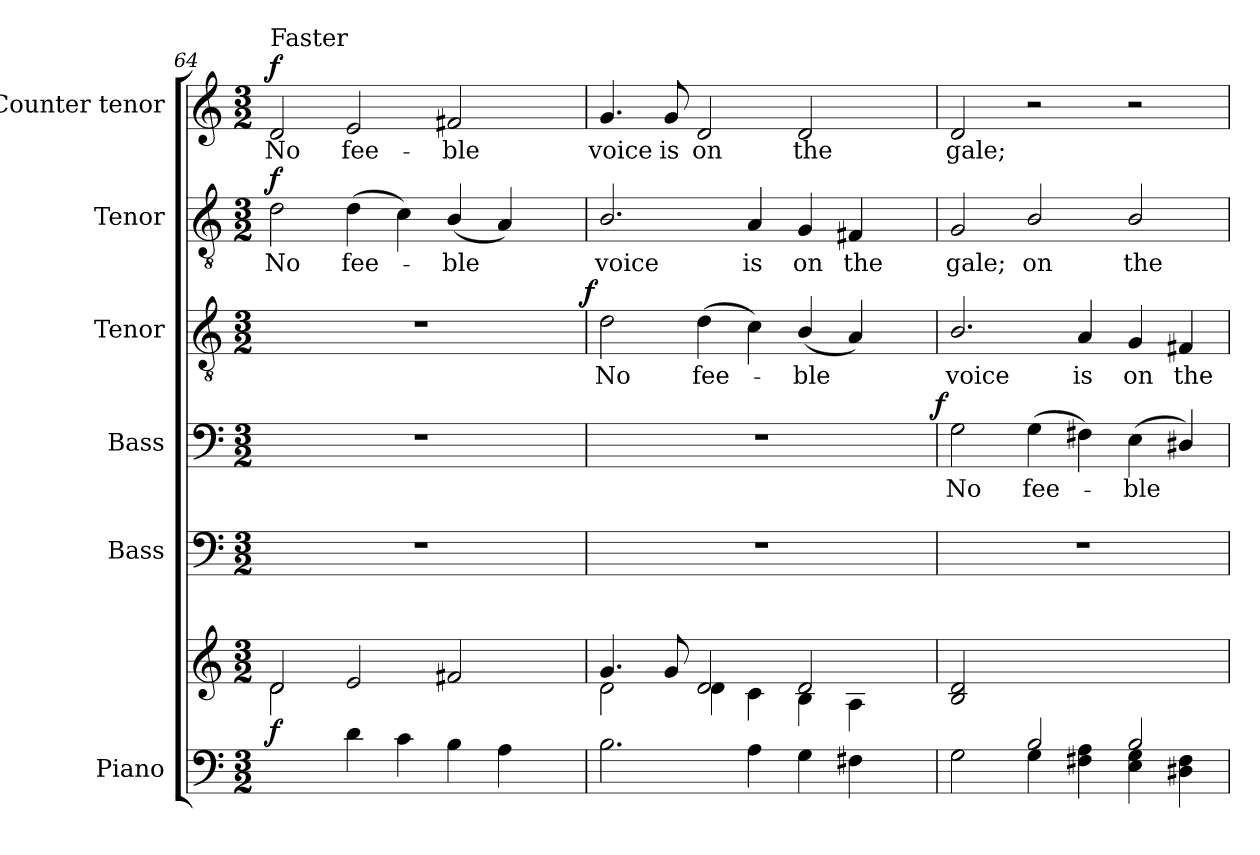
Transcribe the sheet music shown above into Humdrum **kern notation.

**kern	**kern	**dynam	**kern	**kern	**text	**dynam	**kern	**text	**dynam	**kern	**text	**dynam	**kern	**text	**dynam
*part6	*part6	*part6	*part5	*part4	*part4	*part4	*part3	*part3	*part3	*part2	*part2	*part2	*part1	*part1	*part1
*staff7	*staff6	*staff6/7	*staff5	*staff4	*staff4	*staff4	*staff3	*staff3	*staff3	*staff2	*staff2	*staff2	*staff1	*staff1	*staff1
*I"Piano	*	*	*I"Bass	*I"Bass	*	*	*I"Tenor	*	*	*I"Tenor	*	*	*I"Counter tenor	*	*
*I'Pno.	*	*	*I'B.	*I'B.	*	*	*I'T.	*	*	*I'T.	*	*	*	*	*
!!LO:PB:g=z
*clefF4	*clefG2	*	*clefF4	*clefF4	*	*	*clefGv2	*	*	*clefGv2	*	*	*clefG2	*	*
*	*	*	*	*	*	*	*ITrd7c12	*	*	*ITrd7c12	*	*	*	*	*
*k[]	*k[]	*	*k[]	*k[]	*	*	*k[]	*	*	*k[]	*	*	*k[]	*	*
*C:	*C:	*	*C:	*C:	*	*	*C:	*	*	*C:	*	*	*C:	*	*
*M3/2	*M3/2	*	*M3/2	*M3/2	*	*	*M3/2	*	*	*M3/2	*	*	*M3/2	*	*
*MM152	*MM152	*	*MM152	*MM152	*	*	*MM152	*	*	*MM152	*	*	*MM152	*	*
=64	=64	=64	=64	=64	=64	=64	=64	=64	=64	=64	=64	=64	=64	=64	=64
*	*^	*	*	*	*	*	*	*	*	*	*	*	*	*	*
!	!	!	!	!LO:N:vis=1	!LO:N:vis=1	!	!	!LO:N:vis=1	!	!	!	!	!	!	!	!
!	!	!	!	!	!	!	!	!	!	!	!	!LO:LY:b:color=#000000	!	!	!	!
!	!	!	!	!	!	!	!	!	!	!	!	!	!	!LO:TX:a:t=Faster	!	!
!	!	!	!	!	!	!	!	!	!	!	!	!	!	!	!LO:LY:b:color=#000000	!
*	*	*	*	*	*	*	*	*^	*	*	*	*	*	*	*	*
2ryy	2di/	2di\	f	1.r	1.r	.	.	1.r	1ryy	.	.	2Di\	No	f	2di/	No	f
!	!	!	!	!	!	!	!	!	!	!	!	!	!LO:LY:b:color=#000000	!	!	!	!
!	!	!	!	!	!	!	!	!	!	!	!	!	!	!	!	!LO:LY:b:color=#000000	!
4di\	2ei/	1ryy	.	.	.	.	.	.	.	.	.	(4Di\	fee-	.	2ei/	fee-	.
4ci\	.	.	.	.	.	.	.	.	.	.	.	4Ci\)	.	.	.	.	.
!	!	!	!	!	!	!	!	!	!	!	!	!	!LO:LY:b:color=#000000	!	!	!	!
!	!	!	!	!	!	!	!	!	!	!	!	!	!	!	!	!LO:LY:b:color=#000000	!
4Bi\	2f#Xi/	.	.	.	.	.	.	.	4ryy	.	.	(4BBi/	-ble	.	2f#Xi/	-ble	.
4Ai\	.	.	.	.	.	.	.	.	8ryy	.	.	4AAi/)	.	.	.	.	.
.	.	.	.	.	.	.	.	.	16ryy	.	.	.	.	.	.	.	.
.	.	.	.	.	.	.	.	.	32ryy	.	.	.	.	.	.	.	.
.	.	.	.	.	.	.	.	.	64ryy	.	.	.	.	.	.	.	.
.	.	.	.	.	.	.	.	.	128...ryy	.	.	.	.	.	.	.	.
.	.	.	.	.	.	.	.	.	1024ryy	.	f	.	.	.	.	.	.
=65	=65	=65	=65	=65	=65	=65	=65	=65	=65	=65	=65	=65	=65	=65	=65	=65	=65
!	!	!	!	!LO:N:vis=1	!LO:N:vis=1	!	!	!	!	!	!	!	!	!	!	!	!
*	*	*	*	*	*	*	*	*v	*v	*	*	*	*	*	*	*	*
*	*	*	*	*	*	*	*	*^	*	*	*	*	*	*	*	*
!	!	!	!	!	!	!	!	!	!	!LO:LY:b:color=#000000	!	!	!	!	!	!	!
*	*	*	*	*	*	*	*	*v	*v	*	*	*	*	*	*	*	*
*	*	*	*	*	*	*	*	*^	*	*	*	*	*	*	*	*
!	!	!	!	!	!	!	!	!	!	!	!	!	!LO:LY:b:color=#000000	!	!	!	!
*	*	*	*	*	*	*	*	*v	*v	*	*	*	*	*	*	*	*
*	*	*	*	*	*	*	*	*^	*	*	*	*	*	*	*	*
!	!	!	!	!	!	!	!	!	!	!	!	!	!	!	!	!LO:LY:b:color=#000000	!
*	*	*	*	*	*^	*	*	*v	*v	*	*	*	*	*	*	*	*
2.Bi\	4.gi/	2di\	.	1.r	1.r	1ryy	.	.	2Di\	No	.	2.BBi/	voice	.	4.gi/	voice	.
!	!	!	!	!	!	!	!	!	!	!	!	!	!	!	!	!LO:LY:b:color=#000000	!
.	8gi/	.	.	.	.	.	.	.	.	.	.	.	.	.	8gi/	is	.
!	!	!	!	!	!	!	!	!	!	!LO:LY:b:color=#000000	!	!	!	!	!	!	!
!	!	!	!	!	!	!	!	!	!	!	!	!	!	!	!	!LO:LY:b:color=#000000	!
.	2di/	4di\	.	.	.	.	.	.	(4Di\	fee-	.	.	.	.	2di/	on	.
!	!	!	!	!	!	!	!	!	!	!	!	!	!LO:LY:b:color=#000000	!	!	!	!
4Ai\	.	4ci\	.	.	.	.	.	.	4Ci\)	.	.	4AAi/	is	.	.	.	.
!	!	!	!	!	!	!	!	!	!	!LO:LY:b:color=#000000	!	!	!	!	!	!	!
!	!	!	!	!	!	!	!	!	!	!	!	!	!LO:LY:b:color=#000000	!	!	!	!
!	!	!	!	!	!	!	!	!	!	!	!	!	!	!	!	!LO:LY:b:color=#000000	!
4Gi\	2di/	4Bi\	.	.	.	4ryy	.	.	(4BBi/	-ble	.	4GGi/	on	.	2di/	the	.
!	!	!	!	!	!	!	!	!	!	!	!	!	!LO:LY:b:color=#000000	!	!	!	!
4F#Xi\	.	4Ai\	.	.	.	8ryy	.	.	4AAi/)	.	.	4FF#Xi/	the	.	.	.	.
.	.	.	.	.	.	16ryy	.	.	.	.	.	.	.	.	.	.	.
.	.	.	.	.	.	32ryy	.	.	.	.	.	.	.	.	.	.	.
.	.	.	.	.	.	64ryy	.	.	.	.	.	.	.	.	.	.	.
.	.	.	.	.	.	128...ryy	.	.	.	.	.	.	.	.	.	.	.
.	.	.	.	.	.	1024ryy	.	f	.	.	.	.	.	.	.	.	.
=66	=66	=66	=66	=66	=66	=66	=66	=66	=66	=66	=66	=66	=66	=66	=66	=66	=66
*^	*	*	*	*	*	*	*	*	*	*	*	*	*	*	*	*	*
!	!	!	!	!	!LO:N:vis=1	!	!	!	!	!	!	!	!	!	!	!	!	!
*	*	*v	*v	*	*	*v	*v	*	*	*	*	*	*	*	*	*	*	*
*	*	*^	*	*	*^	*	*	*	*	*	*	*	*	*	*	*
!	!	!	!	!	!	!	!	!LO:LY:b:color=#000000	!	!	!	!	!	!	!	!	!	!
*	*	*v	*v	*	*	*v	*v	*	*	*	*	*	*	*	*	*	*	*
*	*	*^	*	*	*^	*	*	*	*	*	*	*	*	*	*	*
!	!	!	!	!	!	!	!	!	!	!	!LO:LY:b:color=#000000	!	!	!	!	!	!	!
*	*	*v	*v	*	*	*v	*v	*	*	*	*	*	*	*	*	*	*	*
*	*	*^	*	*	*^	*	*	*	*	*	*	*	*	*	*	*
!	!	!	!	!	!	!	!	!	!	!	!	!	!	!LO:LY:b:color=#000000	!	!	!	!
*	*	*v	*v	*	*	*v	*v	*	*	*	*	*	*	*	*	*	*	*
*	*	*^	*	*	*^	*	*	*	*	*	*	*	*	*	*	*
!	!	!	!	!	!	!	!	!	!	!	!	!	!	!	!	!	!LO:LY:b:color=#000000	!
*	*	*v	*v	*	*	*v	*v	*	*	*	*	*	*	*	*	*	*	*
2ryy	2Gi\	2Bi/ 2di	.	1.r	2Gi\	No	.	2.BBi/	voice	.	2GGi/	gale;	.	2di/	gale;	.
!	!	!	!	!	!	!LO:LY:b:color=#000000	!	!	!	!	!	!	!	!	!	!
!	!	!	!	!	!	!	!	!	!	!	!	!LO:LY:b:color=#000000	!	!	!	!
2Bi/	4Gi\	1ryy	.	.	(4Gi\	fee-	.	.	.	.	2BBi/	on	.	2r	.	.
!	!	!	!	!	!	!	!	!	!LO:LY:b:color=#000000	!	!	!	!	!	!	!
.	4F#Xi\ 4Ai	.	.	.	4F#Xi\)	.	.	4AAi/	is	.	.	.	.	.	.	.
!	!	!	!	!	!	!LO:LY:b:color=#000000	!	!	!	!	!	!	!	!	!	!
!	!	!	!	!	!	!	!	!	!LO:LY:b:color=#000000	!	!	!	!	!	!	!
!	!	!	!	!	!	!	!	!	!	!	!	!LO:LY:b:color=#000000	!	!	!	!
2Bi/	4Ei\ 4Gi	.	.	.	(4Ei\	-ble	.	4GGi/	on	.	2BBi/	the	.	2r	.	.
!	!	!	!	!	!	!	!	!	!LO:LY:b:color=#000000	!	!	!	!	!	!	!
.	4D#Xi\ 4F#i	.	.	.	4D#Xi/)	.	.	4FF#Xi/	the	.	.	.	.	.	.	.
*v	*v	*	*	*	*	*	*	*	*	*	*	*	*	*	*	*
=	=	=	=	=	=	=	=	=	=	=	=	=	=	=	=
*-	*-	*-	*-	*-	*-	*-	*-	*-	*-	*-	*-	*-	*-	*-	*-
